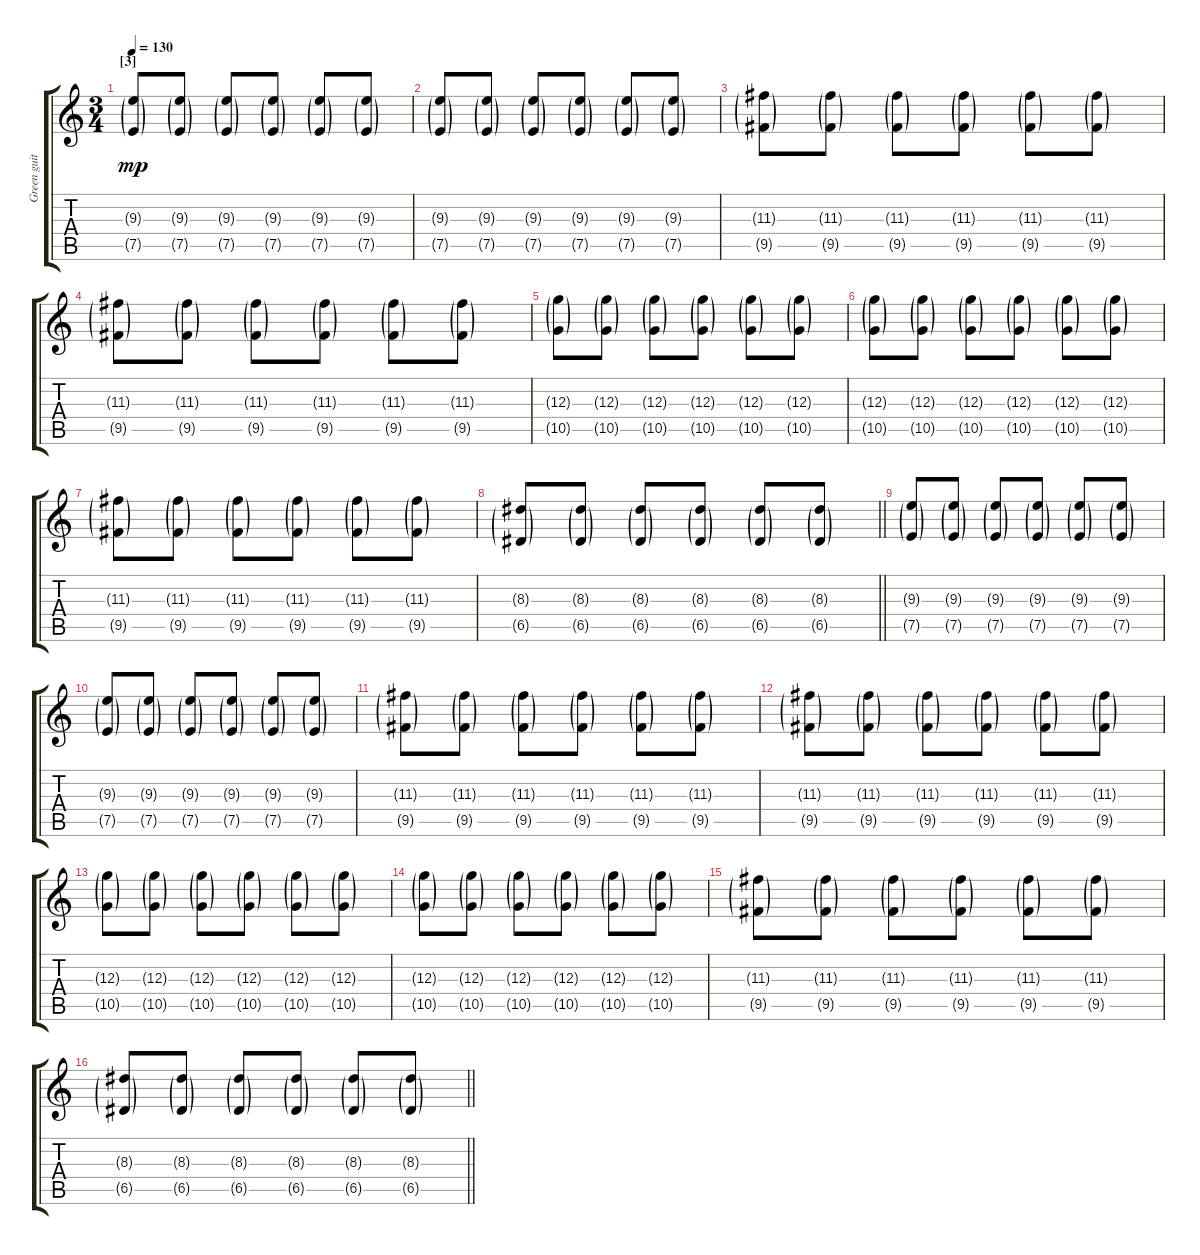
\track ("Green guitar" "Green guit") {instrument overdrivenguitar}
\staff {score tabs}
\tuning (E4 B3 G3 D3 A2 E2) {hide}
\ts (3 4)
\section ("" "[3]")
\tempo 130
\clef g2
\ks c
(9.3{g} 7.5{g}).8{dy mp} (9.3{g} 7.5{g}).8 (9.3{g} 7.5{g}).8 (9.3{g} 7.5{g}).8 (9.3{g} 7.5{g}).8 (9.3{g} 7.5{g}).8 |
(9.3{g} 7.5{g}).8 (9.3{g} 7.5{g}).8 (9.3{g} 7.5{g}).8 (9.3{g} 7.5{g}).8 (9.3{g} 7.5{g}).8 (9.3{g} 7.5{g}).8 |
(11.3{g} 9.5{g}).8 (11.3{g} 9.5{g}).8 (11.3{g} 9.5{g}).8 (11.3{g} 9.5{g}).8 (11.3{g} 9.5{g}).8 (11.3{g} 9.5{g}).8 |
(11.3{g} 9.5{g}).8 (11.3{g} 9.5{g}).8 (11.3{g} 9.5{g}).8 (11.3{g} 9.5{g}).8 (11.3{g} 9.5{g}).8 (11.3{g} 9.5{g}).8 |
(12.3{g} 10.5{g}).8 (12.3{g} 10.5{g}).8 (12.3{g} 10.5{g}).8 (12.3{g} 10.5{g}).8 (12.3{g} 10.5{g}).8 (12.3{g} 10.5{g}).8 |
(12.3{g} 10.5{g}).8 (12.3{g} 10.5{g}).8 (12.3{g} 10.5{g}).8 (12.3{g} 10.5{g}).8 (12.3{g} 10.5{g}).8 (12.3{g} 10.5{g}).8 |
(11.3{g} 9.5{g}).8 (11.3{g} 9.5{g}).8 (11.3{g} 9.5{g}).8 (11.3{g} 9.5{g}).8 (11.3{g} 9.5{g}).8 (11.3{g} 9.5{g}).8 |
\barLineRight lightlight
(8.3{g} 6.5{g}).8 (8.3{g} 6.5{g}).8 (8.3{g} 6.5{g}).8 (8.3{g} 6.5{g}).8 (8.3{g} 6.5{g}).8 (8.3{g} 6.5{g}).8 |
\section ("" "")
(9.3{g} 7.5{g}).8 (9.3{g} 7.5{g}).8 (9.3{g} 7.5{g}).8 (9.3{g} 7.5{g}).8 (9.3{g} 7.5{g}).8 (9.3{g} 7.5{g}).8 |
(9.3{g} 7.5{g}).8 (9.3{g} 7.5{g}).8 (9.3{g} 7.5{g}).8 (9.3{g} 7.5{g}).8 (9.3{g} 7.5{g}).8 (9.3{g} 7.5{g}).8 |
(11.3{g} 9.5{g}).8 (11.3{g} 9.5{g}).8 (11.3{g} 9.5{g}).8 (11.3{g} 9.5{g}).8 (11.3{g} 9.5{g}).8 (11.3{g} 9.5{g}).8 |
(11.3{g} 9.5{g}).8 (11.3{g} 9.5{g}).8 (11.3{g} 9.5{g}).8 (11.3{g} 9.5{g}).8 (11.3{g} 9.5{g}).8 (11.3{g} 9.5{g}).8 |
(12.3{g} 10.5{g}).8 (12.3{g} 10.5{g}).8 (12.3{g} 10.5{g}).8 (12.3{g} 10.5{g}).8 (12.3{g} 10.5{g}).8 (12.3{g} 10.5{g}).8 |
(12.3{g} 10.5{g}).8 (12.3{g} 10.5{g}).8 (12.3{g} 10.5{g}).8 (12.3{g} 10.5{g}).8 (12.3{g} 10.5{g}).8 (12.3{g} 10.5{g}).8 |
(11.3{g} 9.5{g}).8 (11.3{g} 9.5{g}).8 (11.3{g} 9.5{g}).8 (11.3{g} 9.5{g}).8 (11.3{g} 9.5{g}).8 (11.3{g} 9.5{g}).8 |
\barLineRight lightlight
(8.3{g} 6.5{g}).8 (8.3{g} 6.5{g}).8 (8.3{g} 6.5{g}).8 (8.3{g} 6.5{g}).8 (8.3{g} 6.5{g}).8 (8.3{g} 6.5{g}).8
